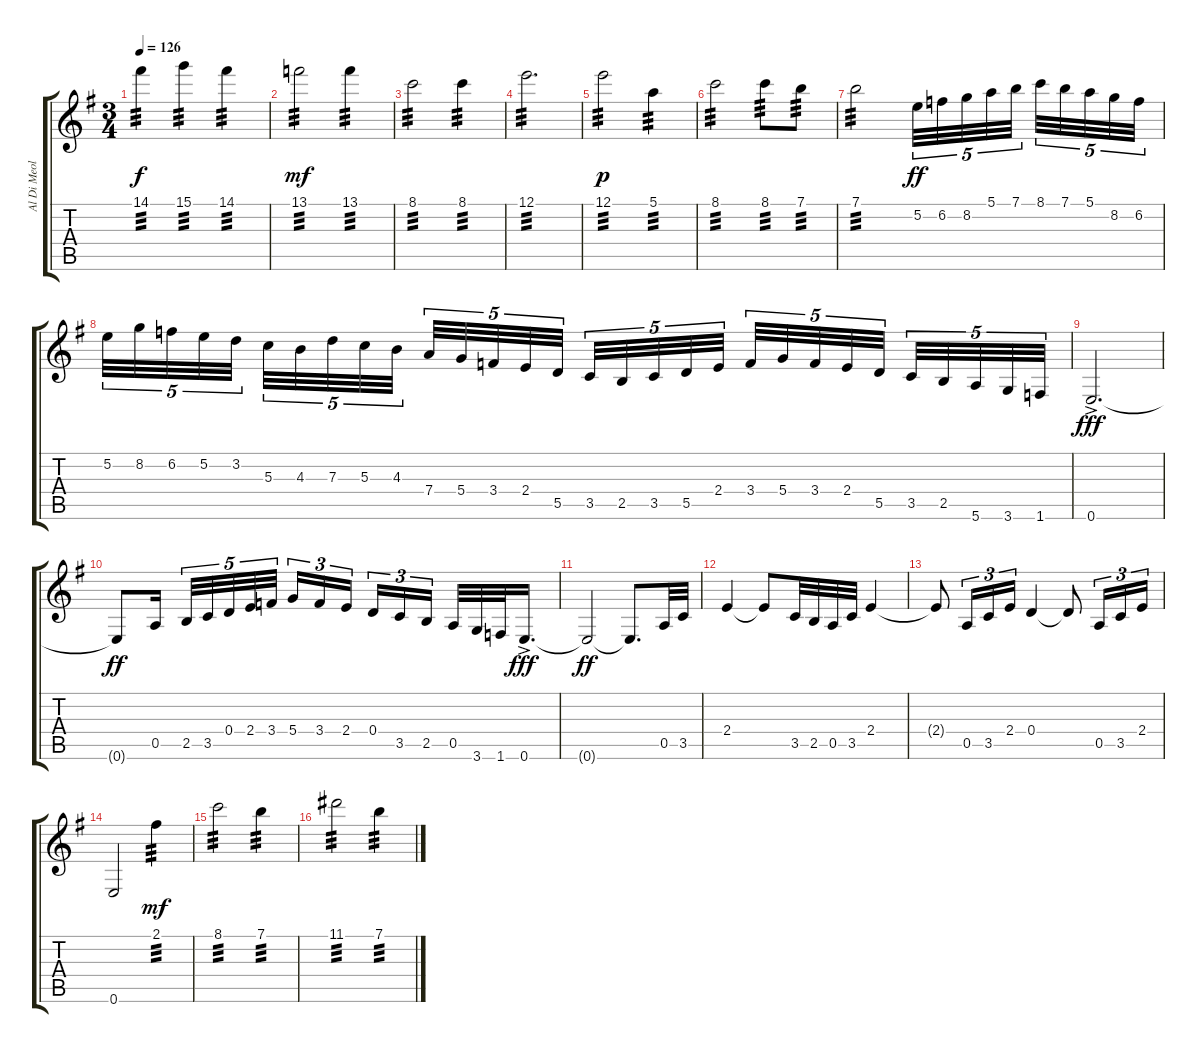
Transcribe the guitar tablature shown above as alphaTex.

\track ("Al Di Meola" "Al Di Meol") {instrument acousticguitarsteel}
\staff {score tabs}
\tuning (E4 B3 G3 D3 A2 E2) {hide}
\ts (3 4)
\tempo 126
\clef g2
\ks g
14.1.4{tp 3 dy f} 15.1.4{tp 3} 14.1.4{tp 3} |
13.1.2{tp 3 dy mf} 13.1.4{tp 3} |
8.1.2{tp 3} 8.1.4{tp 3} |
12.1.2{d tp 3} |
12.1.2{tp 3 dy p} 5.1.4{tp 3} |
8.1.2{tp 3} 8.1.8{tp 3} 7.1.8{tp 3} |
7.1.2{tp 3} 5.2.32{tu (5 4) dy ff} 6.2.32{tu (5 4)} 8.2.32{tu (5 4)} 5.1.32{tu (5 4)} 7.1.32{tu (5 4) beam splitsecondary} 8.1.32{tu (5 4)} 7.1.32{tu (5 4)} 5.1.32{tu (5 4)} 8.2.32{tu (5 4)} 6.2.32{tu (5 4)} |
5.2.32{tu (5 4)} 8.2.32{tu (5 4)} 6.2.32{tu (5 4)} 5.2.32{tu (5 4)} 3.2.32{tu (5 4) beam splitsecondary} 5.3.32{tu (5 4)} 4.3.32{tu (5 4)} 7.3.32{tu (5 4)} 5.3.32{tu (5 4)} 4.3.32{tu (5 4)} 7.4.32{tu (5 4)} 5.4.32{tu (5 4)} 3.4.32{tu (5 4)} 2.4.32{tu (5 4)} 5.5.32{tu (5 4) beam splitsecondary} 3.5.32{tu (5 4)} 2.5.32{tu (5 4)} 3.5.32{tu (5 4)} 5.5.32{tu (5 4)} 2.4.32{tu (5 4)} 3.4.32{tu (5 4)} 5.4.32{tu (5 4)} 3.4.32{tu (5 4)} 2.4.32{tu (5 4)} 5.5.32{tu (5 4) beam splitsecondary} 3.5.32{tu (5 4)} 2.5.32{tu (5 4)} 5.6.32{tu (5 4)} 3.6.32{tu (5 4)} 1.6.32{tu (5 4)} |
0.6{ac}.2{d dy fff} |
0.6{t}.8{dy ff} 0.5.16{beam splitsecondary} 2.5.32{tu (5 4)} 3.5.32{tu (5 4)} 0.4.32{tu (5 4)} 2.4.32{tu (5 4)} 3.4.32{tu (5 4) beam splitsecondary} 5.4.16{tu (3 2)} 3.4.16{tu (3 2)} 2.4.16{tu (3 2) beam splitsecondary} 0.4.16{tu (3 2)} 3.5.16{tu (3 2)} 2.5.16{tu (3 2) beam splitsecondary} 0.5.32 3.6.32 1.6.32 0.6{ac}.16{d dy fff} |
0.6{t}.2{dy ff} 0.6{t}.8{d} 0.5.32 3.5.32 |
2.4.4 2.4{t}.8 3.5.32 2.5.32 0.5.32 3.5.32 2.4.4 |
2.4{t}.8 0.5.16{tu (3 2)} 3.5.16{tu (3 2)} 2.4.16{tu (3 2)} 0.4.4 0.4{t}.8 0.5.16{tu (3 2)} 3.5.16{tu (3 2)} 2.4.16{tu (3 2)} |
0.6.2 2.1.4{tp 3 dy mf} |
8.1.2{tp 3} 7.1.4{tp 3} |
11.1.2{tp 3} 7.1.4{tp 3}
